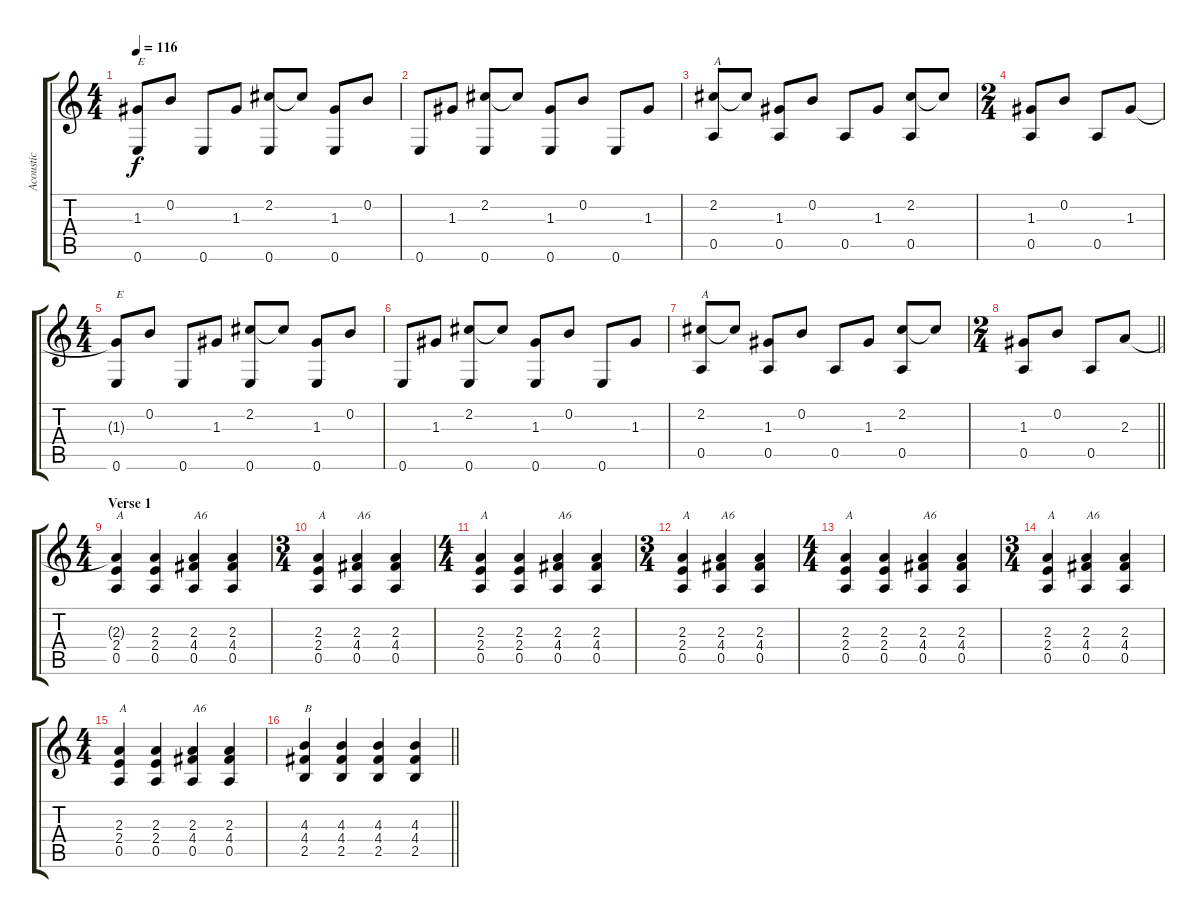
\track ("Acoustic" "Acoustic") {instrument acousticguitarsteel}
\staff {score tabs}
\tuning (E4 B3 G3 D3 A2 E2) {hide}
\ts (4 4)
\tempo 116
\clef g2
\ks c
(1.3{t} 0.6).8{txt "E" dy f} 0.2.8 0.6.8 1.3.8 (2.2 0.6).8 2.2{t}.8 (1.3 0.6).8 0.2.8 |
0.6.8 1.3.8 (2.2 0.6).8 2.2{t}.8 (1.3 0.6).8 0.2.8 0.6.8 1.3.8 |
(2.2 0.5).8{txt "A"} 2.2{t}.8 (1.3 0.5).8 0.2.8 0.5.8 1.3.8 (2.2 0.5).8 2.2{t}.8 |
\ts (2 4)
(1.3 0.5).8 0.2.8 0.5.8 1.3.8 |
\ts (4 4)
(1.3{t} 0.6).8{txt "E"} 0.2.8 0.6.8 1.3.8 (2.2 0.6).8 2.2{t}.8 (1.3 0.6).8 0.2.8 |
0.6.8 1.3.8 (2.2 0.6).8 2.2{t}.8 (1.3 0.6).8 0.2.8 0.6.8 1.3.8 |
(2.2 0.5).8{txt "A"} 2.2{t}.8 (1.3 0.5).8 0.2.8 0.5.8 1.3.8 (2.2 0.5).8 2.2{t}.8 |
\ts (2 4)
\barLineRight lightlight
(1.3 0.5).8 0.2.8 0.5.8 2.3.8 |
\ts (4 4)
\section ("" "Verse 1")
(2.3{t} 2.4 0.5).4{txt "A"} (2.3 2.4 0.5).4 (2.3 4.4 0.5).4{txt "A6"} (2.3 4.4 0.5).4 |
\ts (3 4)
(2.3 2.4 0.5).4{txt "A"} (2.3 4.4 0.5).4{txt "A6"} (2.3 4.4 0.5).4 |
\ts (4 4)
(2.3 2.4 0.5).4{txt "A"} (2.3 2.4 0.5).4 (2.3 4.4 0.5).4{txt "A6"} (2.3 4.4 0.5).4 |
\ts (3 4)
(2.3 2.4 0.5).4{txt "A"} (2.3 4.4 0.5).4{txt "A6"} (2.3 4.4 0.5).4 |
\ts (4 4)
(2.3 2.4 0.5).4{txt "A"} (2.3 2.4 0.5).4 (2.3 4.4 0.5).4{txt "A6"} (2.3 4.4 0.5).4 |
\ts (3 4)
(2.3 2.4 0.5).4{txt "A"} (2.3 4.4 0.5).4{txt "A6"} (2.3 4.4 0.5).4 |
\ts (4 4)
(2.3 2.4 0.5).4{txt "A"} (2.3 2.4 0.5).4 (2.3 4.4 0.5).4{txt "A6"} (2.3 4.4 0.5).4 |
\barLineRight lightlight
(4.3 4.4 2.5).4{txt "B"} (4.3 4.4 2.5).4 (4.3 4.4 2.5).4 (4.3 4.4 2.5).4
